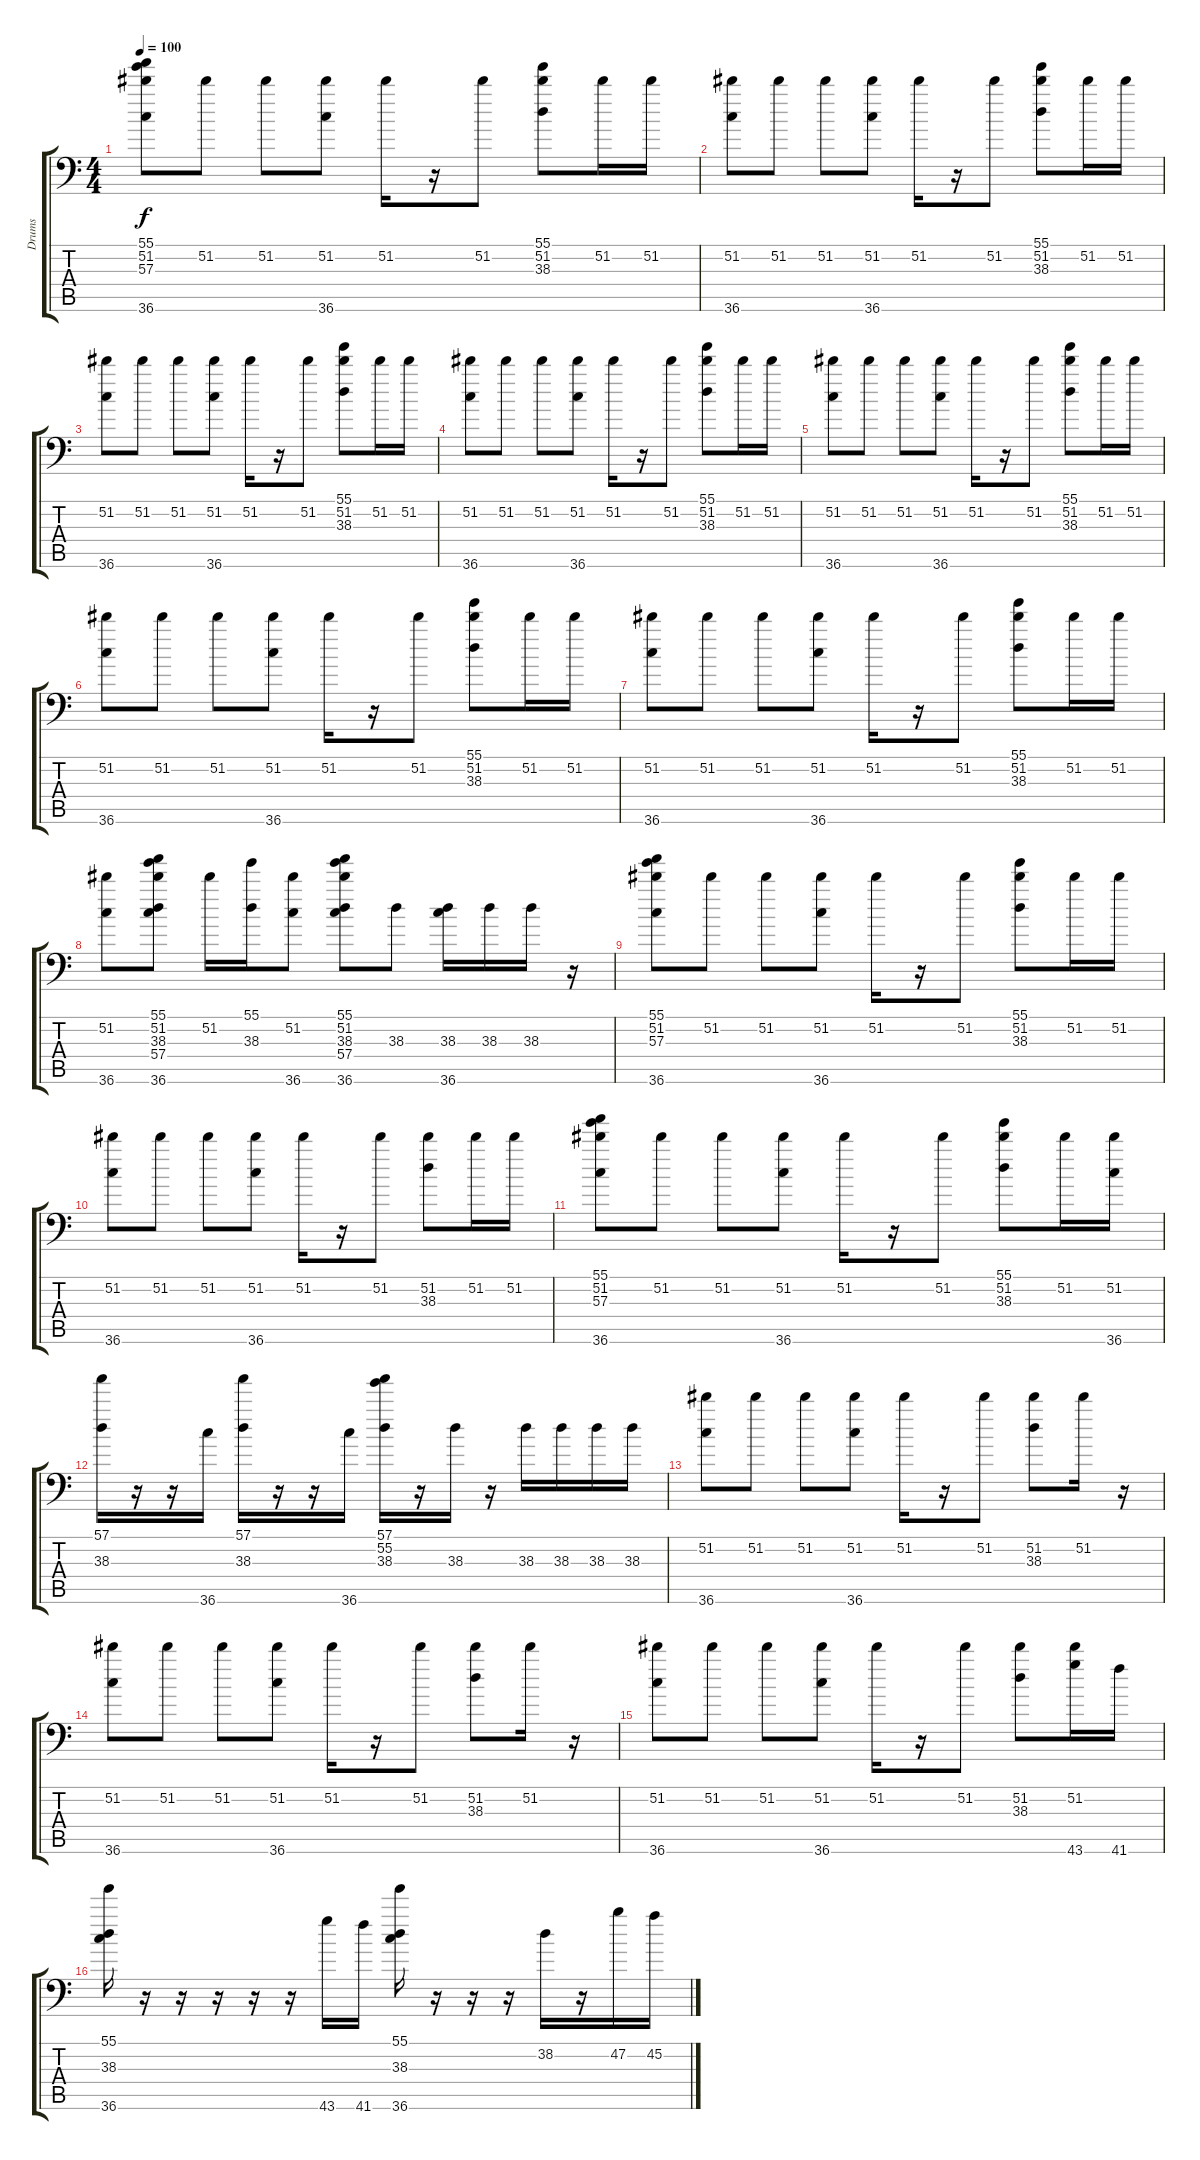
\track ("Drums" "Drums") {instrument acousticguitarsteel}
\staff {score tabs}
\tuning (C-1 C-1 C-1 C-1 C-1 C-1) {hide}
\ts (4 4)
\tempo 100
\clef f4
\ks c
(55.1 51.2 57.3 36.6).8{dy f} 51.2.8 51.2.8 (51.2 36.6).8 51.2.16 r.16 51.2.8 (55.1 51.2 38.3).8 51.2.16 51.2.16 |
(51.2 36.6).8 51.2.8 51.2.8 (51.2 36.6).8 51.2.16 r.16 51.2.8 (55.1 51.2 38.3).8 51.2.16 51.2.16 |
(51.2 36.6).8 51.2.8 51.2.8 (51.2 36.6).8 51.2.16 r.16 51.2.8 (55.1 51.2 38.3).8 51.2.16 51.2.16 |
(51.2 36.6).8 51.2.8 51.2.8 (51.2 36.6).8 51.2.16 r.16 51.2.8 (55.1 51.2 38.3).8 51.2.16 51.2.16 |
(51.2 36.6).8 51.2.8 51.2.8 (51.2 36.6).8 51.2.16 r.16 51.2.8 (55.1 51.2 38.3).8 51.2.16 51.2.16 |
(51.2 36.6).8 51.2.8 51.2.8 (51.2 36.6).8 51.2.16 r.16 51.2.8 (55.1 51.2 38.3).8 51.2.16 51.2.16 |
(51.2 36.6).8 51.2.8 51.2.8 (51.2 36.6).8 51.2.16 r.16 51.2.8 (55.1 51.2 38.3).8 51.2.16 51.2.16 |
(51.2 36.6).8 (55.1 51.2 38.3 57.4 36.6).8 51.2.16 (55.1 38.3).16 (51.2 36.6).8 (55.1 51.2 38.3 57.4 36.6).8 38.3.8 (38.3 36.6).16 38.3.16 38.3.16 r.16 |
(55.1 51.2 57.3 36.6).8 51.2.8 51.2.8 (51.2 36.6).8 51.2.16 r.16 51.2.8 (55.1 51.2 38.3).8 51.2.16 51.2.16 |
(51.2 36.6).8 51.2.8 51.2.8 (51.2 36.6).8 51.2.16 r.16 51.2.8 (51.2 38.3).8 51.2.16 51.2.16 |
(55.1 51.2 57.3 36.6).8 51.2.8 51.2.8 (51.2 36.6).8 51.2.16 r.16 51.2.8 (55.1 51.2 38.3).8 51.2.16 (51.2 36.6).16 |
(57.1 38.3).16 r.16 r.16 36.6.16 (57.1 38.3).16 r.16 r.16 36.6.16 (57.1 55.2 38.3).16 r.16 38.3.16 r.16 38.3.16 38.3.16 38.3.16 38.3.16 |
(51.2 36.6).8 51.2.8 51.2.8 (51.2 36.6).8 51.2.16 r.16 51.2.8 (51.2 38.3).8 51.2.16 r.16 |
(51.2 36.6).8 51.2.8 51.2.8 (51.2 36.6).8 51.2.16 r.16 51.2.8 (51.2 38.3).8 51.2.16 r.16 |
(51.2 36.6).8 51.2.8 51.2.8 (51.2 36.6).8 51.2.16 r.16 51.2.8 (51.2 38.3).8 (51.2 43.6).16 41.6.16 |
(55.1 38.3 36.6).16 r.16 r.16 r.16 r.16 r.16 43.6.16 41.6.16 (55.1 38.3 36.6).16 r.16 r.16 r.16 38.2.16 r.16 47.2.16 45.2.16
